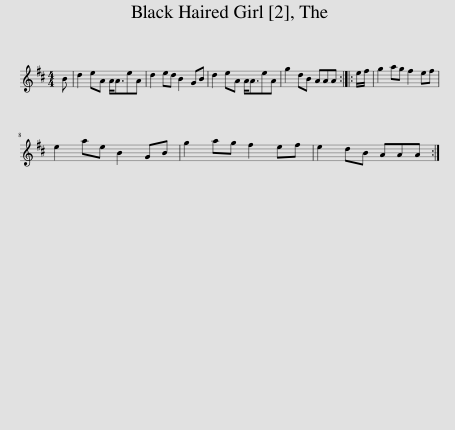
X:1
L:1/8
M:4/4
I:linebreak $
K:D
V:1 treble
V:1
 B | d2 eA A<AeA | d2 ed B2 GB | d2 eA A<AeA | g2 dB AAA :: %5
 e/f/ | g2 ag f2 ef |$ e2 ae B2 GB | g2 ag f2 ef | e2 dB AAA :| %10
